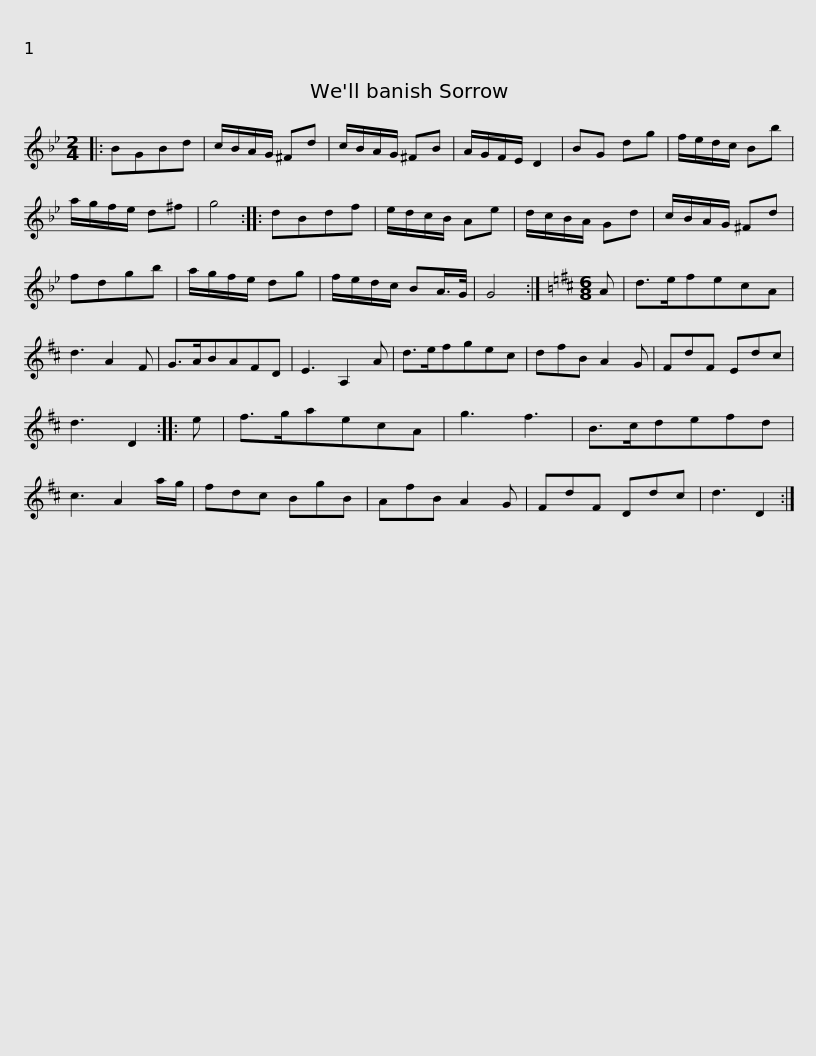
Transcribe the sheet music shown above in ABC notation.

X:1
L:1/8
M:2/4
I:linebreak $
K:Gmin
V:1 treble
V:1
|: BGBd | c/B/A/G/ ^Fd | c/B/A/G/ ^FB | A/G/F/E/ D2 | BG dg | %5
 f/e/d/c/ Bb | a/g/f/e/ d^f | g4 ::$ dBdf | e/d/c/B/ Ae | %10
 d/c/B/A/ Gd | c/B/A/G/ ^Fd | fdgb | a/g/f/e/ dg | f/e/d/c/ BA/>G/ | %15
 G4 :|$[K:D][M:6/8] A | d>efecA | d3 A2 F | G>ABAFD | %20
 E3 A,2 A | d>efgec | dfB A2 G | FdF Edc | d3 D2 ::$ %25
 e | f>gaecA | g3 f3 | B>cdefd | c3 A2 a/g/ | %30
 fdc BgB | AfB A2 G | FdF Ddc | d3 D2 :| %34
